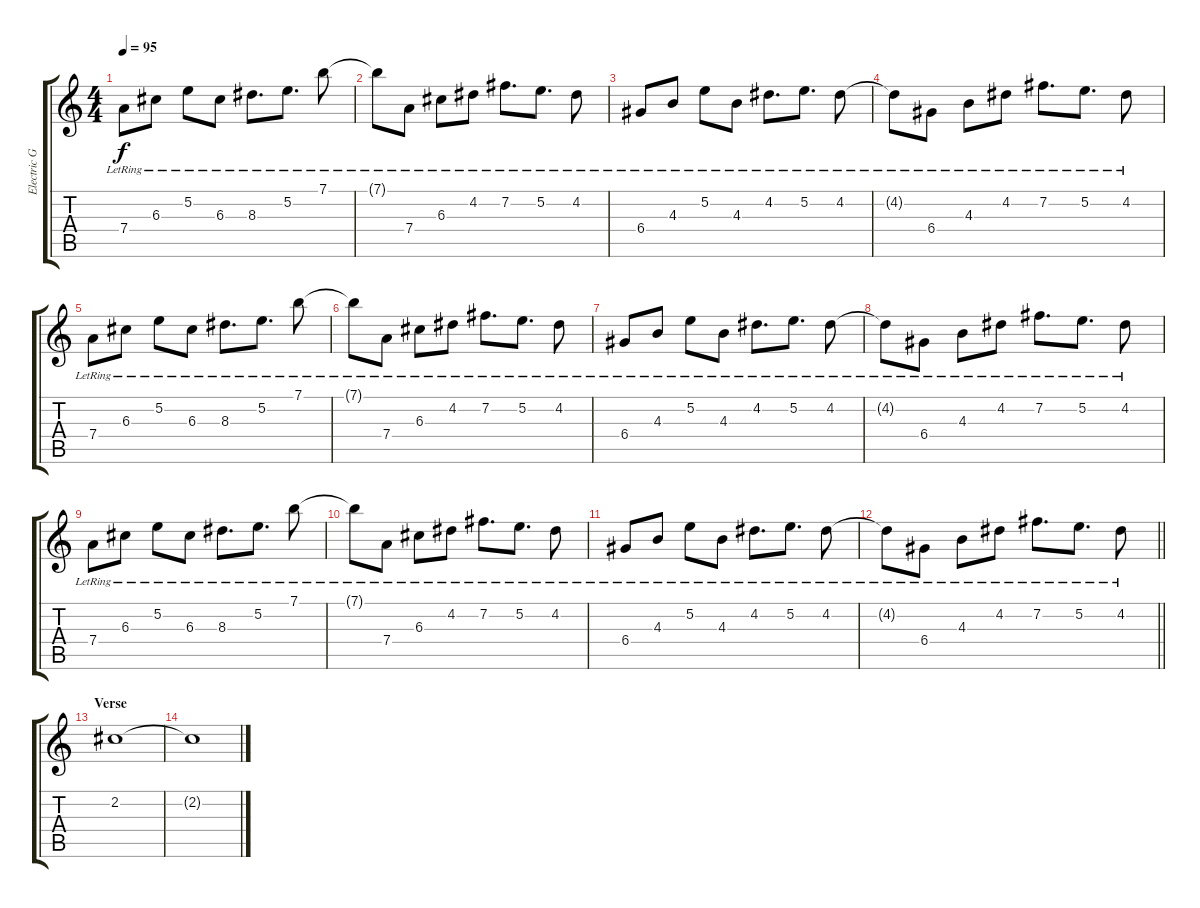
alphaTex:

\track ("Electric Guitar" "Electric G") {instrument overdrivenguitar}
\staff {score tabs}
\tuning (E4 B3 G3 D3 A2 E2) {hide}
\ts (4 4)
\tempo 95
\clef g2
\ks c
7.4{lr}.8{dy f} 6.3{lr}.8 5.2{lr}.8 6.3{lr}.8 8.3{lr}.8{d} 5.2{lr}.8{d} 7.1{lr}.8 |
7.1{lr t}.8 7.4{lr}.8 6.3{lr}.8 4.2{lr}.8 7.2{lr}.8{d} 5.2{lr}.8{d} 4.2{lr}.8 |
6.4{lr}.8 4.3{lr}.8 5.2{lr}.8 4.3{lr}.8 4.2{lr}.8{d} 5.2{lr}.8{d} 4.2{lr}.8 |
4.2{lr t}.8 6.4{lr}.8 4.3{lr}.8 4.2{lr}.8 7.2{lr}.8{d} 5.2{lr}.8{d} 4.2{lr}.8 |
7.4{lr}.8 6.3{lr}.8 5.2{lr}.8 6.3{lr}.8 8.3{lr}.8{d} 5.2{lr}.8{d} 7.1{lr}.8 |
7.1{lr t}.8 7.4{lr}.8 6.3{lr}.8 4.2{lr}.8 7.2{lr}.8{d} 5.2{lr}.8{d} 4.2{lr}.8 |
6.4{lr}.8 4.3{lr}.8 5.2{lr}.8 4.3{lr}.8 4.2{lr}.8{d} 5.2{lr}.8{d} 4.2{lr}.8 |
4.2{lr t}.8 6.4{lr}.8 4.3{lr}.8 4.2{lr}.8 7.2{lr}.8{d} 5.2{lr}.8{d} 4.2{lr}.8 |
7.4{lr}.8 6.3{lr}.8 5.2{lr}.8 6.3{lr}.8 8.3{lr}.8{d} 5.2{lr}.8{d} 7.1{lr}.8 |
7.1{lr t}.8 7.4{lr}.8 6.3{lr}.8 4.2{lr}.8 7.2{lr}.8{d} 5.2{lr}.8{d} 4.2{lr}.8 |
6.4{lr}.8 4.3{lr}.8 5.2{lr}.8 4.3{lr}.8 4.2{lr}.8{d} 5.2{lr}.8{d} 4.2{lr}.8 |
\barLineRight lightlight
4.2{lr t}.8 6.4{lr}.8 4.3{lr}.8 4.2{lr}.8 7.2{lr}.8{d} 5.2{lr}.8{d} 4.2{lr}.8 |
\section ("" "Verse")
2.2.1 |
2.2{t}.1
